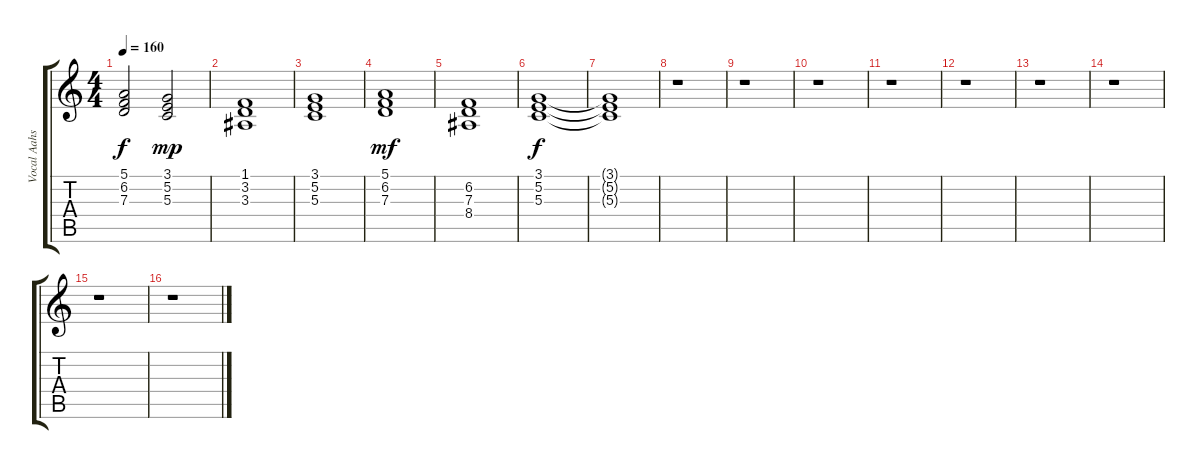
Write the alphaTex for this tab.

\track ("Vocal Aahs" "Vocal Aahs") {instrument synthstrings1}
\staff {score tabs}
\tuning (E4 B3 G3 D3 A2 E2) {hide}
\ts (4 4)
\tempo 160
\clef g2
\ks c
(5.1{t} 6.2{t} 7.3{t}).2{dy f} (3.1 5.2 5.3).2{dy mp} |
(1.1 3.2 3.3).1 |
(3.1 5.2 5.3).1 |
(5.1 6.2 7.3).1{dy mf} |
(6.2 7.3 8.4).1 |
(3.1 5.2 5.3).1{dy f} |
(3.1{t} 5.2{t} 5.3{t}).1 |
r.1 |
r.1 |
r.1 |
r.1 |
r.1 |
r.1 |
r.1 |
r.1 |
r.1
